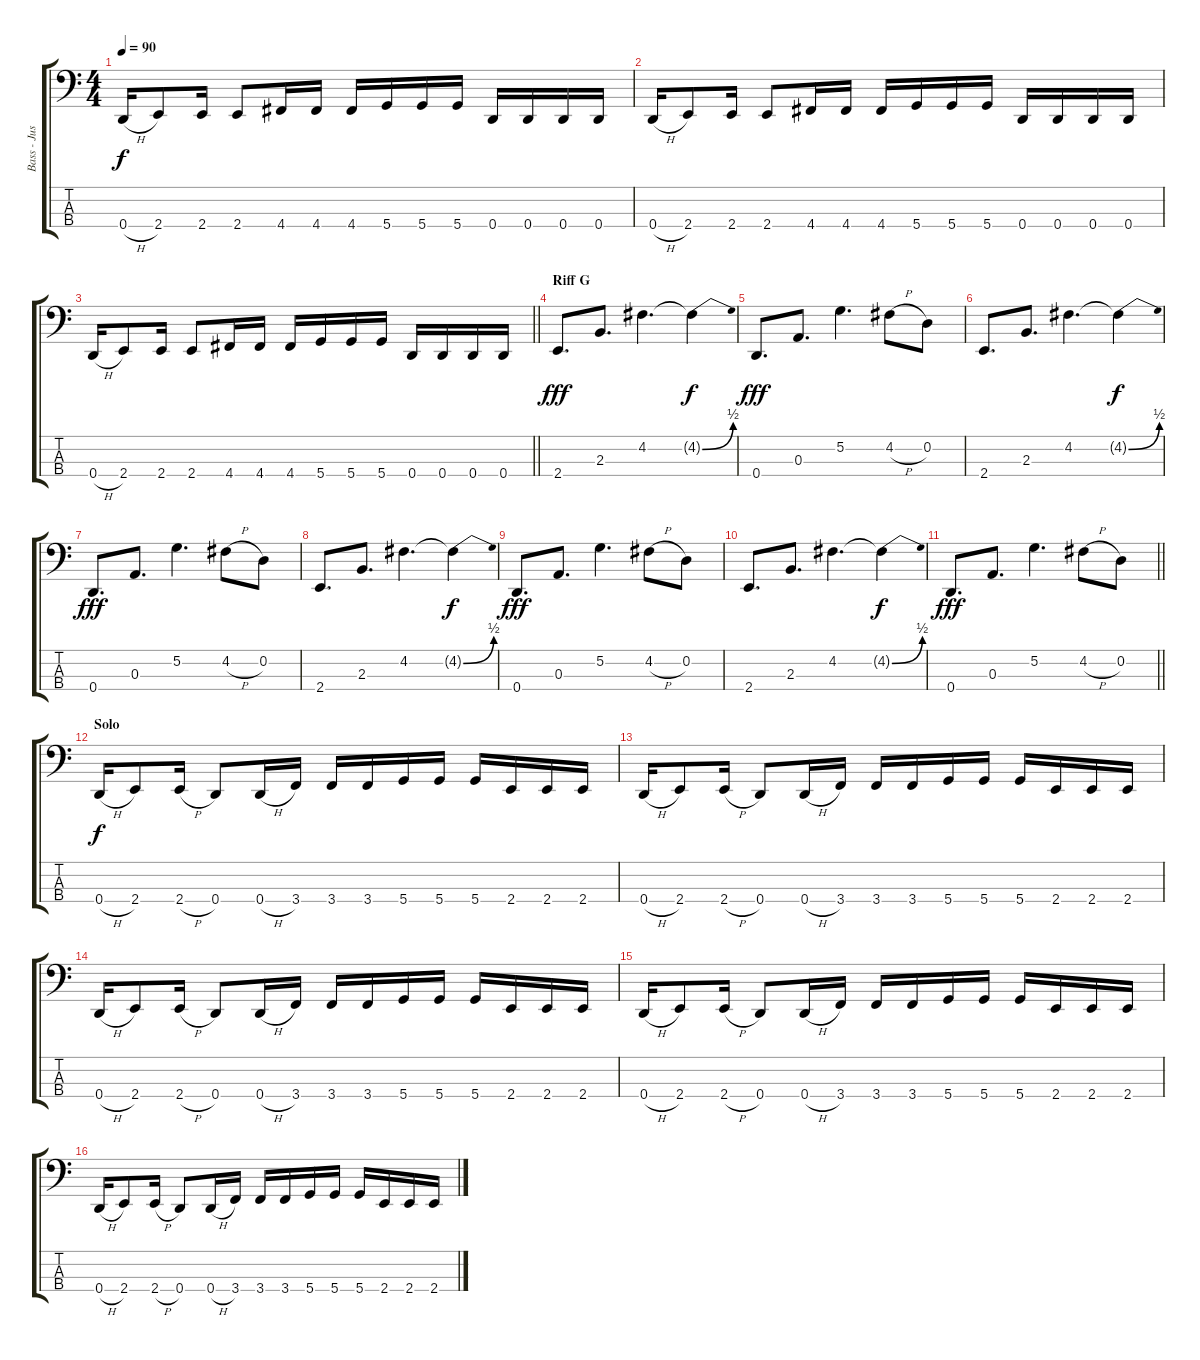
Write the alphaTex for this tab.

\track ("Bass - Justin Chancellor " "Bass - Jus") {instrument electricbassfinger}
\staff {score tabs}
\tuning (G2 D2 A1 D1) {hide}
\ts (4 4)
\tempo 90
\clef f4
\ks c
0.4{h}.16{dy f} 2.4.8 2.4.16 2.4.8 4.4.16 4.4.16 4.4.16 5.4.16 5.4.16 5.4.16 0.4.16 0.4.16 0.4.16 0.4.16 |
0.4{h}.16 2.4.8 2.4.16 2.4.8 4.4.16 4.4.16 4.4.16 5.4.16 5.4.16 5.4.16 0.4.16 0.4.16 0.4.16 0.4.16 |
\barLineRight lightlight
0.4{h}.16 2.4.8 2.4.16 2.4.8 4.4.16 4.4.16 4.4.16 5.4.16 5.4.16 5.4.16 0.4.16 0.4.16 0.4.16 0.4.16 |
\section ("" "Riff G")
2.4.8{d dy fff} 2.3.8{d} 4.2.4{d} 4.2{be (bend 0 0 60 2) t}.4{dy f} |
0.4.8{d dy fff} 0.3.8{d} 5.2.4{d} 4.2{h}.8 0.2.8 |
2.4.8{d} 2.3.8{d} 4.2.4{d} 4.2{be (bend 0 0 60 2) t}.4{dy f} |
0.4.8{d dy fff} 0.3.8{d} 5.2.4{d} 4.2{h}.8 0.2.8 |
2.4.8{d} 2.3.8{d} 4.2.4{d} 4.2{be (bend 0 0 60 2) t}.4{dy f} |
0.4.8{d dy fff} 0.3.8{d} 5.2.4{d} 4.2{h}.8 0.2.8 |
2.4.8{d} 2.3.8{d} 4.2.4{d} 4.2{be (bend 0 0 60 2) t}.4{dy f} |
\barLineRight lightlight
0.4.8{d dy fff} 0.3.8{d} 5.2.4{d} 4.2{h}.8 0.2.8 |
\section ("" "Solo")
0.4{h}.16{dy f} 2.4.8 2.4{h}.16 0.4.8 0.4{h}.16 3.4.16 3.4.16 3.4.16 5.4.16 5.4.16 5.4.16 2.4.16 2.4.16 2.4.16 |
0.4{h}.16 2.4.8 2.4{h}.16 0.4.8 0.4{h}.16 3.4.16 3.4.16 3.4.16 5.4.16 5.4.16 5.4.16 2.4.16 2.4.16 2.4.16 |
0.4{h}.16 2.4.8 2.4{h}.16 0.4.8 0.4{h}.16 3.4.16 3.4.16 3.4.16 5.4.16 5.4.16 5.4.16 2.4.16 2.4.16 2.4.16 |
0.4{h}.16 2.4.8 2.4{h}.16 0.4.8 0.4{h}.16 3.4.16 3.4.16 3.4.16 5.4.16 5.4.16 5.4.16 2.4.16 2.4.16 2.4.16 |
0.4{h}.16 2.4.8 2.4{h}.16 0.4.8 0.4{h}.16 3.4.16 3.4.16 3.4.16 5.4.16 5.4.16 5.4.16 2.4.16 2.4.16 2.4.16
